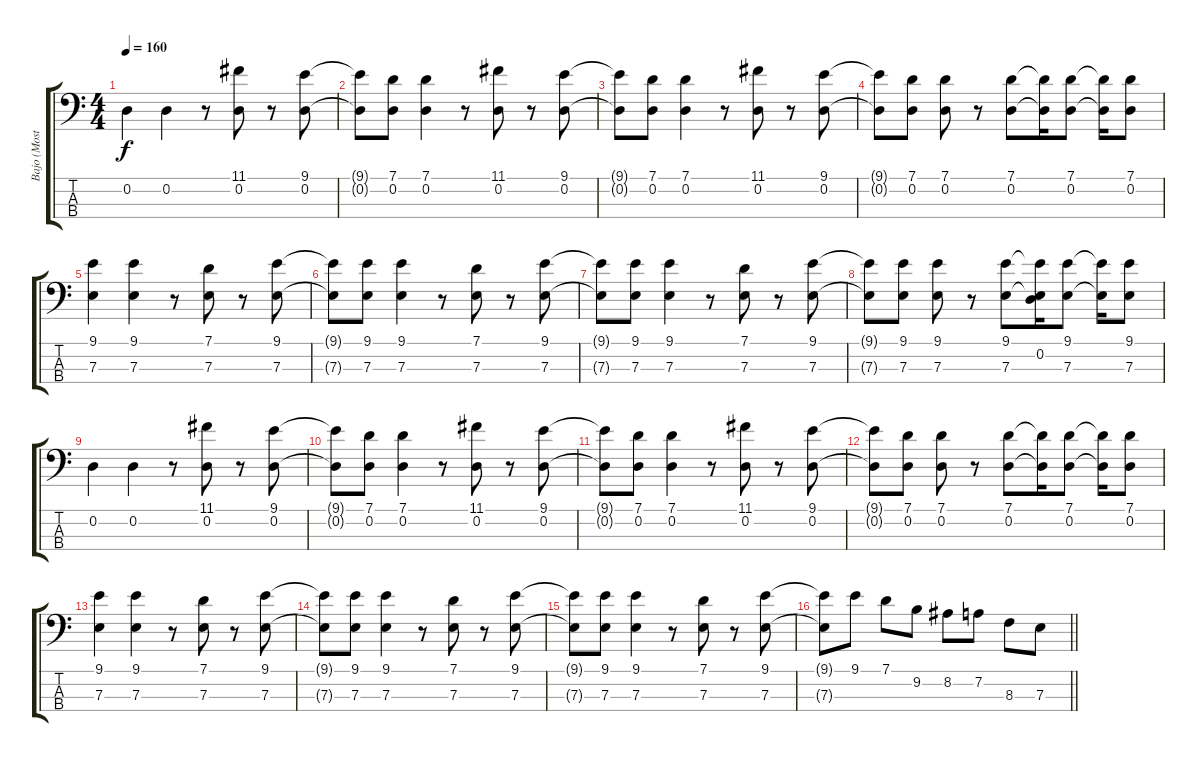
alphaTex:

\track ("Bajo (Mosta)" "Bajo (Most") {instrument electricbassfinger}
\staff {score tabs}
\tuning (G2 D2 A1 E1) {hide}
\ts (4 4)
\tempo 160
\clef f4
\ks c
0.2.4{dy f} 0.2.4 r.8 (11.1 0.2).8 r.8 (9.1 0.2).8 |
(9.1{t} 0.2{t}).8 (7.1 0.2).8 (7.1 0.2).4 r.8 (11.1 0.2).8 r.8 (9.1 0.2).8 |
(9.1{t} 0.2{t}).8 (7.1 0.2).8 (7.1 0.2).4 r.8 (11.1 0.2).8 r.8 (9.1 0.2).8 |
(9.1{t} 0.2{t}).8 (7.1 0.2).8 (7.1 0.2).8 r.8 (7.1 0.2).8 (7.1{t} 0.2{t}).16 (7.1 0.2).8 (7.1{t} 0.2{t}).16 (7.1 0.2).8 |
(9.1 7.3).4 (9.1 7.3).4 r.8 (7.1 7.3).8 r.8 (9.1 7.3).8 |
(9.1{t} 7.3{t}).8 (9.1 7.3).8 (9.1 7.3).4 r.8 (7.1 7.3).8 r.8 (9.1 7.3).8 |
(9.1{t} 7.3{t}).8 (9.1 7.3).8 (9.1 7.3).4 r.8 (7.1 7.3).8 r.8 (9.1 7.3).8 |
(9.1{t} 7.3{t}).8 (9.1 7.3).8 (9.1 7.3).8 r.8 (9.1 7.3).8 (9.1{t} 0.2 7.3{t}).16 (9.1 7.3).8 (9.1{t} 7.3{t}).16 (9.1 7.3).8 |
0.2.4 0.2.4 r.8 (11.1 0.2).8 r.8 (9.1 0.2).8 |
(9.1{t} 0.2{t}).8 (7.1 0.2).8 (7.1 0.2).4 r.8 (11.1 0.2).8 r.8 (9.1 0.2).8 |
(9.1{t} 0.2{t}).8 (7.1 0.2).8 (7.1 0.2).4 r.8 (11.1 0.2).8 r.8 (9.1 0.2).8 |
(9.1{t} 0.2{t}).8 (7.1 0.2).8 (7.1 0.2).8 r.8 (7.1 0.2).8 (7.1{t} 0.2{t}).16 (7.1 0.2).8 (7.1{t} 0.2{t}).16 (7.1 0.2).8 |
(9.1 7.3).4 (9.1 7.3).4 r.8 (7.1 7.3).8 r.8 (9.1 7.3).8 |
(9.1{t} 7.3{t}).8 (9.1 7.3).8 (9.1 7.3).4 r.8 (7.1 7.3).8 r.8 (9.1 7.3).8 |
(9.1{t} 7.3{t}).8 (9.1 7.3).8 (9.1 7.3).4 r.8 (7.1 7.3).8 r.8 (9.1 7.3).8 |
\barLineRight lightlight
(9.1{t} 7.3{t}).8 9.1.8 7.1.8 9.2.8 8.2.8 7.2.8 8.3.8 7.3.8
